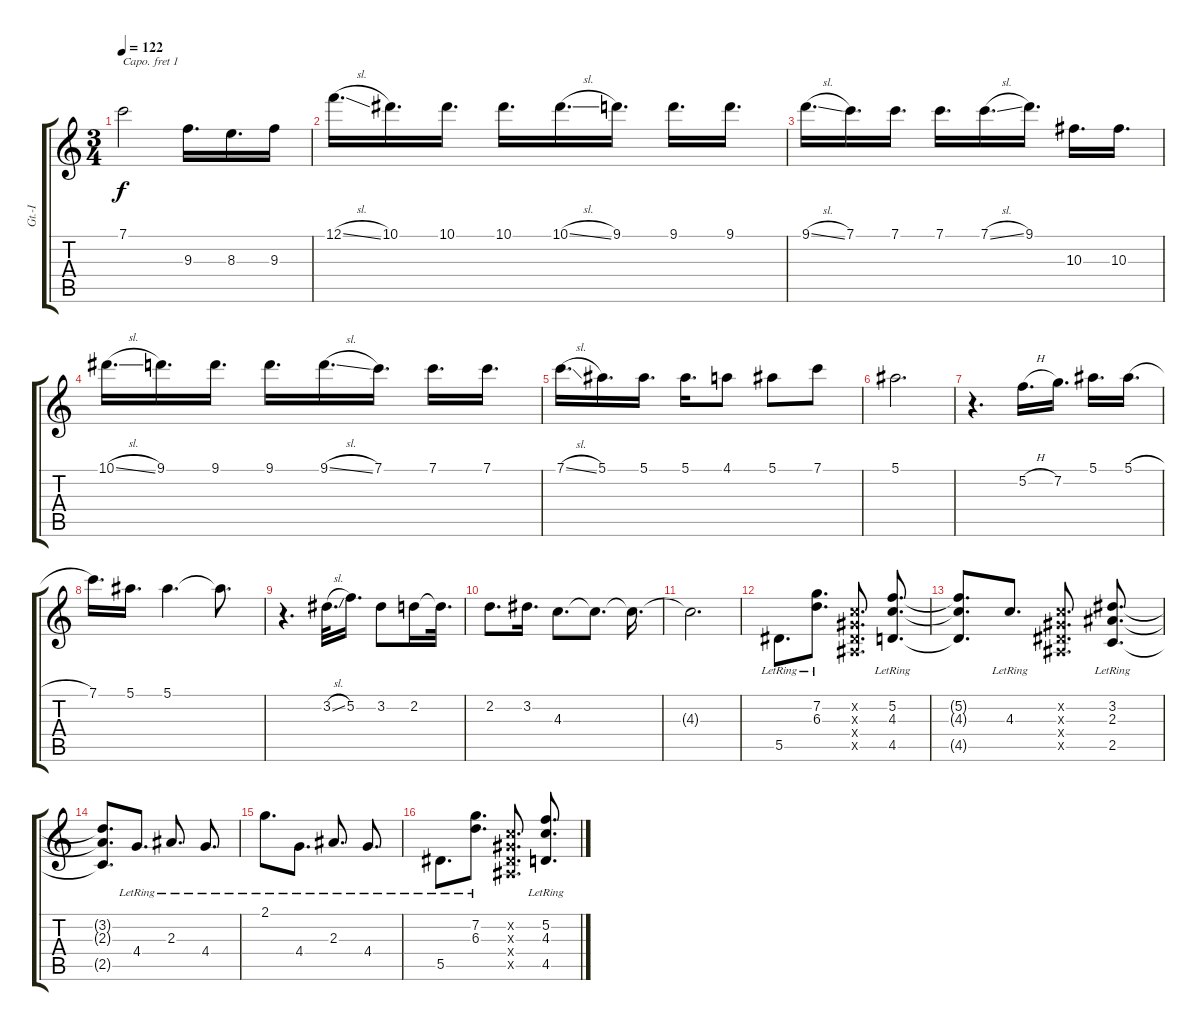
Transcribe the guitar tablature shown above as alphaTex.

\track ("Gt.-I" "Gt.-I") {instrument acousticguitarsteel}
\staff {score tabs}
\capo 1
\tuning (E4 B3 G3 D3 A2 E2) {hide}
\ts (3 4)
\tempo 122
\clef g2
\ks c
7.1.2{dy f} 9.3.16{d} 8.3.16{d} 9.3.16 |
12.1{sl}.16{d} 10.1.16{d} 10.1.16{d} 10.1.16{d} 10.1{sl}.16{d} 9.1.16{d} 9.1.16{d} 9.1.16{d} |
9.1{sl}.16{d} 7.1.16{d} 7.1.16{d} 7.1.16{d} 7.1{sl}.16{d} 9.1.16{d} 10.3.16{d} 10.3.16{d} |
10.1{sl}.16{d} 9.1.16{d} 9.1.16{d} 9.1.16{d} 9.1{sl}.16{d} 7.1.16{d} 7.1.16{d} 7.1.16{d} |
7.1{sl}.16{d} 5.1.16{d} 5.1.16{d} 5.1.16{d} 4.1.8 5.1.8 7.1.8 |
5.1.2{d} |
r.4{d} 5.2{h}.16{d} 7.2.16{d} 5.1.16{d} 5.1{h}.16{d} |
7.1.16{d} 5.1.16{d} 5.1.4{d} 5.1{t}.8{d} |
r.4{d} 3.2{sl}.32{d} 5.2.16{d} 3.2.8 2.2.16 2.2{t}.32{d} |
2.2.8{d} 3.2.16{d} 4.3.8{d} 4.3{t}.8{d} 4.3{t}.16{d} |
4.3{t}.2{d} |
5.5{lr}.8{d} (7.2{lr} 6.3{lr}).8{d} (0.2{x} 0.3{x} 0.4{x} 0.5{x}).8{d} (5.2{lr} 4.3{lr} 4.5{lr}).8{d} |
(5.2{t} 4.3{t} 4.5{t}).8{d} 4.3{lr}.8{d} (0.2{x} 0.3{x} 0.4{x} 0.5{x}).8{d} (3.2{lr} 2.3{lr} 2.5{lr}).8{d} |
(3.2{t} 2.3{t} 2.5{t}).8{d} 4.4{lr}.8{d} 2.3{lr}.8{d} 4.4{lr}.8{d} |
2.1{lr}.8{d} 4.4{lr}.8{d} 2.3{lr}.8{d} 4.4{lr}.8{d} |
5.5{lr}.8{d} (7.2{lr} 6.3{lr}).8{d} (0.2{x} 0.3{x} 0.4{x} 0.5{x}).8{d} (5.2{lr} 4.3{lr} 4.5{lr}).8{d}
